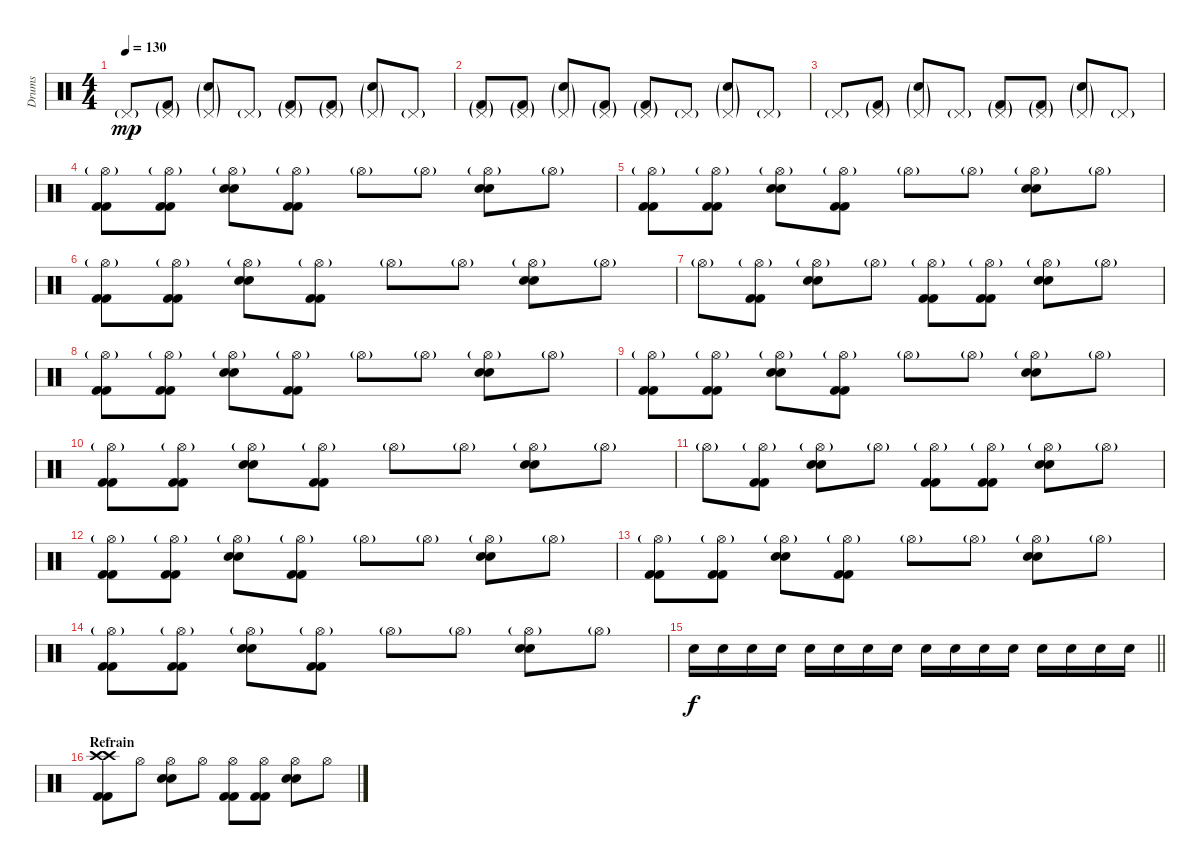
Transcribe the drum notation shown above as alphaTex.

\track ("Drums" "Drums") {instrument percussion}
\staff {score}
\articulation defaults
\ts (4 4)
\tempo 130
\clef neutral
\ks c "Pedal Hi-Hat (hit)"{g}.8{dy mp}
("Kick (hit) 2"{g} "Pedal Hi-Hat (hit)"{g}).8 ("Snare (hit) 2"{g} "Pedal Hi-Hat (hit)"{g}).8 "Pedal Hi-Hat (hit)"{g}.8 ("Kick (hit) 2"{g} "Pedal Hi-Hat (hit)"{g}).8 ("Kick (hit) 2"{g} "Pedal Hi-Hat (hit)"{g}).8 ("Snare (hit) 2"{g} "Pedal Hi-Hat (hit)"{g}).8 "Pedal Hi-Hat (hit)"{g}.8 |
("Kick (hit) 2"{g} "Pedal Hi-Hat (hit)"{g}).8 ("Kick (hit) 2"{g} "Pedal Hi-Hat (hit)"{g}).8 ("Snare (hit) 2"{g} "Pedal Hi-Hat (hit)"{g}).8 ("Kick (hit) 2"{g} "Pedal Hi-Hat (hit)"{g}).8 ("Kick (hit) 2"{g} "Pedal Hi-Hat (hit)"{g}).8 "Pedal Hi-Hat (hit)"{g}.8 ("Snare (hit) 2"{g} "Pedal Hi-Hat (hit)"{g}).8 "Pedal Hi-Hat (hit)"{g}.8 |
"Pedal Hi-Hat (hit)"{g}.8 ("Kick (hit) 2"{g} "Pedal Hi-Hat (hit)"{g}).8 ("Snare (hit) 2"{g} "Pedal Hi-Hat (hit)"{g}).8 "Pedal Hi-Hat (hit)"{g}.8 ("Kick (hit) 2"{g} "Pedal Hi-Hat (hit)"{g}).8 ("Kick (hit) 2"{g} "Pedal Hi-Hat (hit)"{g}).8 ("Snare (hit) 2"{g} "Pedal Hi-Hat (hit)"{g}).8 "Pedal Hi-Hat (hit)"{g}.8 |
("Kick (hit) 2" "Kick (hit) 2" "Hi-Hat (open)"{g}).8{volume 16} ("Kick (hit) 2" "Kick (hit) 2" "Hi-Hat (open)"{g}).8 ("Electric Snare (hit)" "Electric Snare (hit)" "Hi-Hat (open)"{g}).8 ("Kick (hit) 2" "Kick (hit) 2" "Hi-Hat (open)"{g}).8 "Hi-Hat (open)"{g}.8 "Hi-Hat (open)"{g}.8 ("Electric Snare (hit)" "Electric Snare (hit)" "Hi-Hat (open)"{g}).8 "Hi-Hat (open)"{g}.8 |
("Kick (hit) 2" "Kick (hit) 2" "Hi-Hat (open)"{g}).8 ("Kick (hit) 2" "Kick (hit) 2" "Hi-Hat (open)"{g}).8 ("Electric Snare (hit)" "Electric Snare (hit)" "Hi-Hat (open)"{g}).8 ("Kick (hit) 2" "Kick (hit) 2" "Hi-Hat (open)"{g}).8 "Hi-Hat (open)"{g}.8 "Hi-Hat (open)"{g}.8 ("Electric Snare (hit)" "Electric Snare (hit)" "Hi-Hat (open)"{g}).8 "Hi-Hat (open)"{g}.8 |
("Kick (hit) 2" "Kick (hit) 2" "Hi-Hat (open)"{g}).8 ("Kick (hit) 2" "Kick (hit) 2" "Hi-Hat (open)"{g}).8 ("Electric Snare (hit)" "Electric Snare (hit)" "Hi-Hat (open)"{g}).8 ("Kick (hit) 2" "Kick (hit) 2" "Hi-Hat (open)"{g}).8 "Hi-Hat (open)"{g}.8 "Hi-Hat (open)"{g}.8 ("Electric Snare (hit)" "Electric Snare (hit)" "Hi-Hat (open)"{g}).8 "Hi-Hat (open)"{g}.8 |
"Hi-Hat (open)"{g}.8 ("Kick (hit) 2" "Kick (hit) 2" "Hi-Hat (open)"{g}).8 ("Electric Snare (hit)" "Electric Snare (hit)" "Hi-Hat (open)"{g}).8 "Hi-Hat (open)"{g}.8 ("Kick (hit) 2" "Kick (hit) 2" "Hi-Hat (open)"{g}).8 ("Kick (hit) 2" "Kick (hit) 2" "Hi-Hat (open)"{g}).8 ("Electric Snare (hit)" "Electric Snare (hit)" "Hi-Hat (open)"{g}).8 "Hi-Hat (open)"{g}.8 |
("Kick (hit) 2" "Kick (hit) 2" "Hi-Hat (open)"{g}).8 ("Kick (hit) 2" "Kick (hit) 2" "Hi-Hat (open)"{g}).8 ("Electric Snare (hit)" "Electric Snare (hit)" "Hi-Hat (open)"{g}).8 ("Kick (hit) 2" "Kick (hit) 2" "Hi-Hat (open)"{g}).8 "Hi-Hat (open)"{g}.8 "Hi-Hat (open)"{g}.8 ("Electric Snare (hit)" "Electric Snare (hit)" "Hi-Hat (open)"{g}).8 "Hi-Hat (open)"{g}.8 |
("Kick (hit) 2" "Kick (hit) 2" "Hi-Hat (open)"{g}).8 ("Kick (hit) 2" "Kick (hit) 2" "Hi-Hat (open)"{g}).8 ("Electric Snare (hit)" "Electric Snare (hit)" "Hi-Hat (open)"{g}).8 ("Kick (hit) 2" "Kick (hit) 2" "Hi-Hat (open)"{g}).8 "Hi-Hat (open)"{g}.8 "Hi-Hat (open)"{g}.8 ("Electric Snare (hit)" "Electric Snare (hit)" "Hi-Hat (open)"{g}).8 "Hi-Hat (open)"{g}.8 |
("Kick (hit) 2" "Kick (hit) 2" "Hi-Hat (open)"{g}).8 ("Kick (hit) 2" "Kick (hit) 2" "Hi-Hat (open)"{g}).8 ("Electric Snare (hit)" "Electric Snare (hit)" "Hi-Hat (open)"{g}).8 ("Kick (hit) 2" "Kick (hit) 2" "Hi-Hat (open)"{g}).8 "Hi-Hat (open)"{g}.8 "Hi-Hat (open)"{g}.8 ("Electric Snare (hit)" "Electric Snare (hit)" "Hi-Hat (open)"{g}).8 "Hi-Hat (open)"{g}.8 |
"Hi-Hat (open)"{g}.8 ("Kick (hit) 2" "Kick (hit) 2" "Hi-Hat (open)"{g}).8 ("Electric Snare (hit)" "Electric Snare (hit)" "Hi-Hat (open)"{g}).8 "Hi-Hat (open)"{g}.8 ("Kick (hit) 2" "Kick (hit) 2" "Hi-Hat (open)"{g}).8 ("Kick (hit) 2" "Kick (hit) 2" "Hi-Hat (open)"{g}).8 ("Electric Snare (hit)" "Electric Snare (hit)" "Hi-Hat (open)"{g}).8 "Hi-Hat (open)"{g}.8 |
("Kick (hit) 2" "Kick (hit) 2" "Hi-Hat (open)"{g}).8 ("Kick (hit) 2" "Kick (hit) 2" "Hi-Hat (open)"{g}).8 ("Electric Snare (hit)" "Electric Snare (hit)" "Hi-Hat (open)"{g}).8 ("Kick (hit) 2" "Kick (hit) 2" "Hi-Hat (open)"{g}).8 "Hi-Hat (open)"{g}.8 "Hi-Hat (open)"{g}.8 ("Electric Snare (hit)" "Electric Snare (hit)" "Hi-Hat (open)"{g}).8 "Hi-Hat (open)"{g}.8 |
("Kick (hit) 2" "Kick (hit) 2" "Hi-Hat (open)"{g}).8 ("Kick (hit) 2" "Kick (hit) 2" "Hi-Hat (open)"{g}).8 ("Electric Snare (hit)" "Electric Snare (hit)" "Hi-Hat (open)"{g}).8 ("Kick (hit) 2" "Kick (hit) 2" "Hi-Hat (open)"{g}).8 "Hi-Hat (open)"{g}.8 "Hi-Hat (open)"{g}.8 ("Electric Snare (hit)" "Electric Snare (hit)" "Hi-Hat (open)"{g}).8 "Hi-Hat (open)"{g}.8 |
("Kick (hit) 2" "Kick (hit) 2" "Hi-Hat (open)"{g}).8 ("Kick (hit) 2" "Kick (hit) 2" "Hi-Hat (open)"{g}).8 ("Electric Snare (hit)" "Electric Snare (hit)" "Hi-Hat (open)"{g}).8 ("Kick (hit) 2" "Kick (hit) 2" "Hi-Hat (open)"{g}).8 "Hi-Hat (open)"{g}.8 "Hi-Hat (open)"{g}.8 ("Electric Snare (hit)" "Electric Snare (hit)" "Hi-Hat (open)"{g}).8 "Hi-Hat (open)"{g}.8 |
\barLineRight lightlight "Electric Snare (hit)".16{dy f} "Electric Snare (hit)".16 "Electric Snare (hit)".16 "Electric Snare (hit)".16 "Electric Snare (hit)".16 "Electric Snare (hit)".16 "Electric Snare (hit)".16 "Electric Snare (hit)".16 "Electric Snare (hit)".16 "Electric Snare (hit)".16 "Electric Snare (hit)".16 "Electric Snare (hit)".16 "Electric Snare (hit)".16 "Electric Snare (hit)".16 "Electric Snare (hit)".16 "Electric Snare (hit)".16
|
\section ("" "Refrain")
("Crash high (hit)" "Kick (hit) 2" "Kick (hit) 2" "Crash high (hit)").8 "Hi-Hat (open)".8 ("Electric Snare (hit)" "Hi-Hat (open)" "Electric Snare (hit)").8 "Hi-Hat (open)".8 ("Hi-Hat (open)" "Kick (hit) 2" "Kick (hit) 2").8 ("Hi-Hat (open)" "Kick (hit) 2" "Kick (hit) 2").8 ("Hi-Hat (open)" "Electric Snare (hit)" "Electric Snare (hit)").8 "Hi-Hat (open)".8
